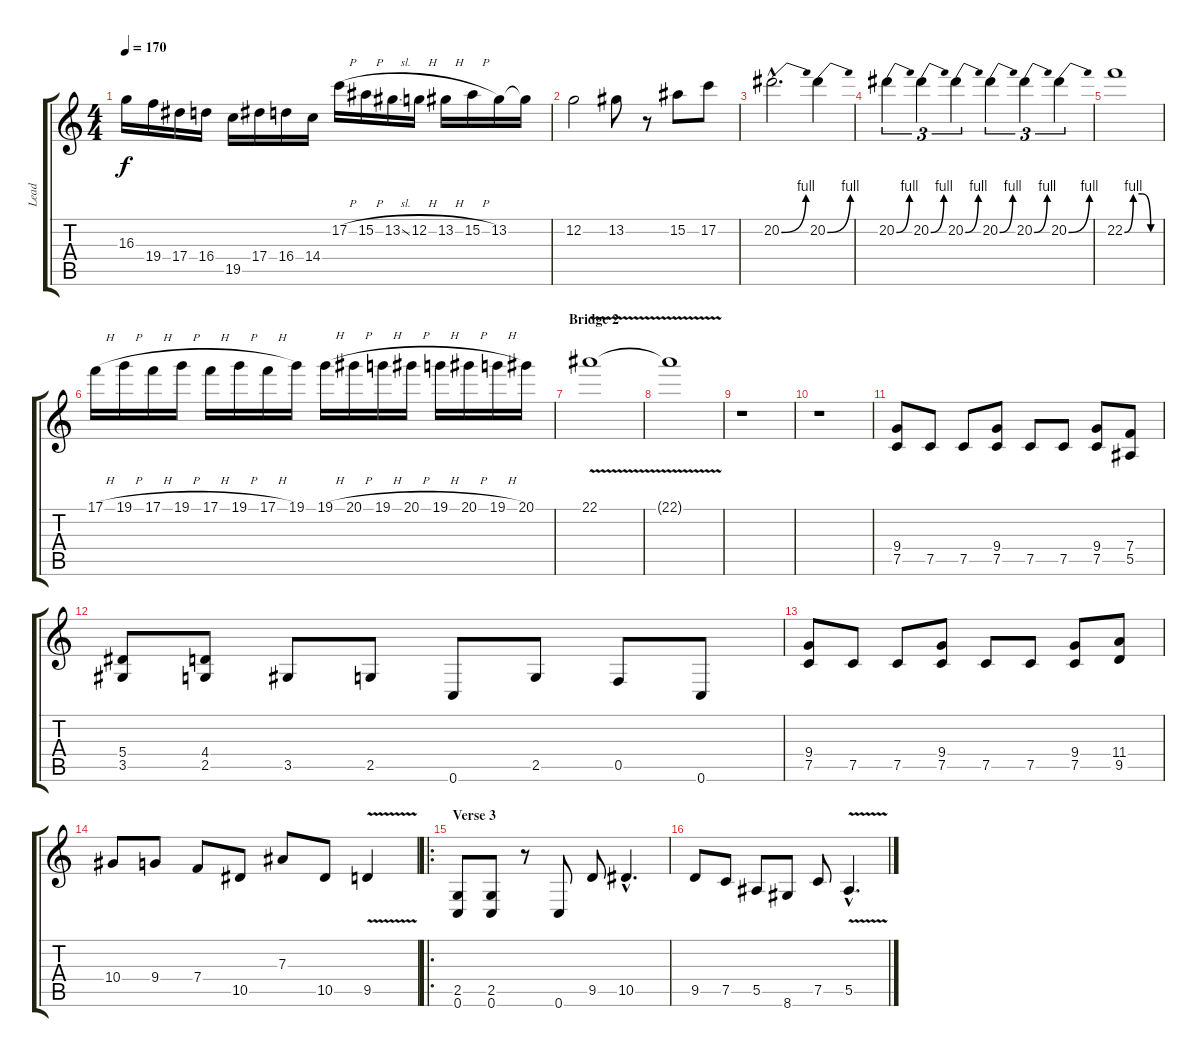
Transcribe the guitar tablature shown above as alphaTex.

\track ("Lead" "Lead") {instrument distortionguitar}
\staff {score tabs}
\tuning (C4 G3 Eb3 Bb2 F2 C2) {hide}
\ts (4 4)
\tempo 170
\clef g2
\ks c
16.3.16{dy f} 19.4.16 17.4.16 16.4.16 19.5.16 17.4.16 16.4.16 14.4.16 17.2{h}.16 15.2{h}.16 13.2{sl}.16 12.2{h}.16 13.2{h}.16 15.2{h}.16 13.2.16 13.2{t}.16 |
12.2.2 13.2.8 r.8 15.2.8 17.2.8 |
20.2{be (bend 0 0 60 4) hac}.2{d} 20.2{be (bend 0 0 60 4)}.4 |
20.2{be (bend 0 0 60 4)}.4{tu (3 2)} 20.2{be (bend 0 0 60 4)}.4{tu (3 2)} 20.2{be (bend 0 0 60 4)}.4{tu (3 2)} 20.2{be (bend 0 0 60 4)}.4{tu (3 2)} 20.2{be (bend 0 0 60 4)}.4{tu (3 2)} 20.2{be (bend 0 0 60 4)}.4{tu (3 2)} |
22.2{be (custom 0 0 15 4 30 4 45 0 60 0)}.1 |
17.1{h}.16 19.1{h}.16 17.1{h}.16 19.1{h}.16 17.1{h}.16 19.1{h}.16 17.1{h}.16 19.1.16 19.1{h}.16 20.1{h}.16 19.1{h}.16 20.1{h}.16 19.1{h}.16 20.1{h}.16 19.1{h}.16 20.1.16 |
\section ("" "Bridge 2")
22.1{v}.1 |
22.1{t}.1 |
r.1 |
r.1 |
(9.4 7.5).8 7.5.8 7.5.8 (9.4 7.5).8 7.5.8 7.5.8 (9.4 7.5).8 (7.4 5.5).8 |
(5.4 3.5).8 (4.4 2.5).8 3.5.8 2.5.8 0.6.8 2.5.8 0.5.8 0.6.8 |
(9.4 7.5).8 7.5.8 7.5.8 (9.4 7.5).8 7.5.8 7.5.8 (9.4 7.5).8 (11.4 9.5).8 |
10.4.8 9.4.8 7.4.8 10.5.8 7.3.8 10.5.8 9.5{v}.4 |
\ro
\section ("" "Verse 3")
(2.5 0.6).8 (2.5 0.6).8 r.8 0.6.8 9.5.8 10.5{hac}.4{d} |
9.5.8 7.5.8 5.5.8 8.6.8 7.5.8 5.5{v hac}.4{d}
